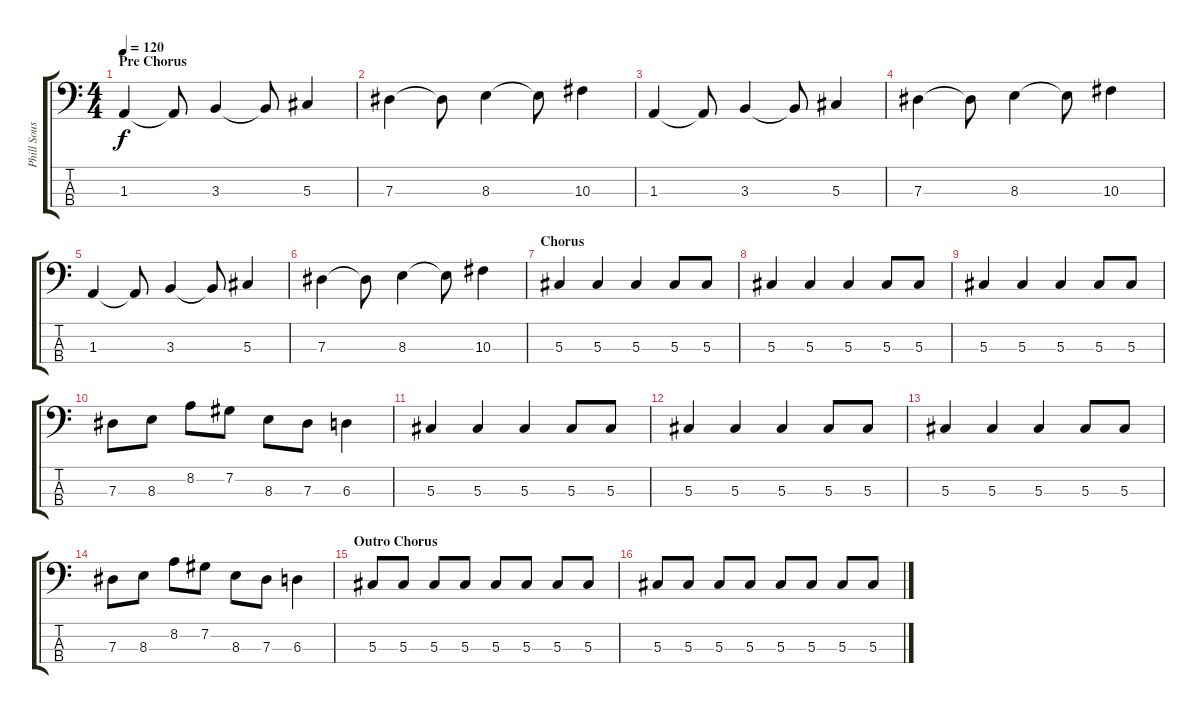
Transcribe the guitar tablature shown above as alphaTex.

\track ("Phill Soussan (Bass)" "Phill Sous") {instrument electricbasspick}
\staff {score tabs}
\tuning (Gb2 Db2 Ab1 Eb1) {hide}
\ts (4 4)
\section ("" "Pre Chorus")
\tempo 120
\clef f4
\ks c
1.3.4{dy f} 1.3{t}.8 3.3.4 3.3{t}.8 5.3.4 |
7.3.4 7.3{t}.8 8.3.4 8.3{t}.8 10.3.4 |
1.3.4 1.3{t}.8 3.3.4 3.3{t}.8 5.3.4 |
7.3.4 7.3{t}.8 8.3.4 8.3{t}.8 10.3.4 |
1.3.4 1.3{t}.8 3.3.4 3.3{t}.8 5.3.4 |
7.3.4 7.3{t}.8 8.3.4 8.3{t}.8 10.3.4 |
\section ("" "Chorus")
5.3.4 5.3.4 5.3.4 5.3.8 5.3.8 |
5.3.4 5.3.4 5.3.4 5.3.8 5.3.8 |
5.3.4 5.3.4 5.3.4 5.3.8 5.3.8 |
7.3.8 8.3.8 8.2.8 7.2.8 8.3.8 7.3.8 6.3.4 |
5.3.4 5.3.4 5.3.4 5.3.8 5.3.8 |
5.3.4 5.3.4 5.3.4 5.3.8 5.3.8 |
5.3.4 5.3.4 5.3.4 5.3.8 5.3.8 |
7.3.8 8.3.8 8.2.8 7.2.8 8.3.8 7.3.8 6.3.4 |
\section ("" "Outro Chorus")
5.3.8 5.3.8 5.3.8 5.3.8 5.3.8 5.3.8 5.3.8 5.3.8 |
5.3.8 5.3.8 5.3.8 5.3.8 5.3.8 5.3.8 5.3.8 5.3.8
